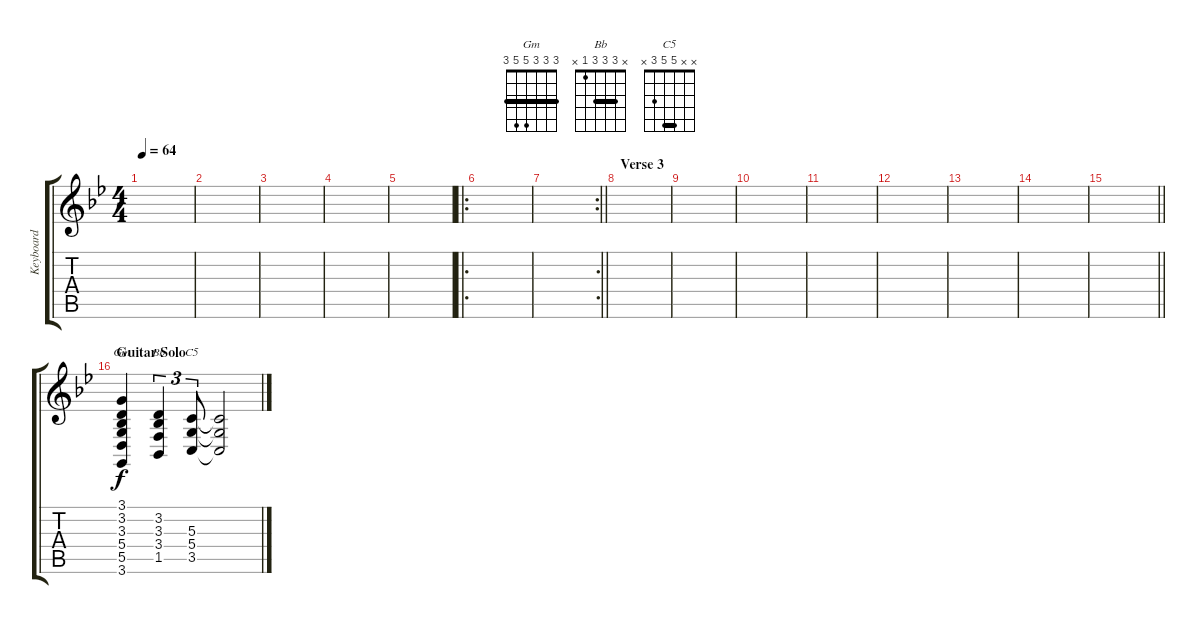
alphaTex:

\track ("Keyboard" "Keyboard") {instrument pad2warm}
\staff {score tabs}
\tuning (E4 B3 G3 D3 A2 E2) {hide}
\chord ("Gm" 3 3 3 5 5 3) {barre 3}
\chord ("Bb" x 3 3 3 1 x) {barre 3}
\chord ("C5" x x 5 5 3 x) {barre 5}
\ts (4 4)
\tempo 64
\clef g2
\ks bb
|
|
|
|
|
\ro
|
\rc 2
\barLineRight lightlight
|
\section ("" "Verse 3")
|
|
|
|
|
|
|
\barLineRight lightlight
|
\section ("" "Guitar Solo")
(3.1 3.2 3.3 5.4 5.5 3.6).4{ch "Gm"} (3.2 3.3 3.4 1.5).4{tu (3 2) ch "Bb"} (5.3 5.4 3.5).8{tu (3 2) ch "C5"} (5.3{t} 5.4{t} 3.5{t}).2
